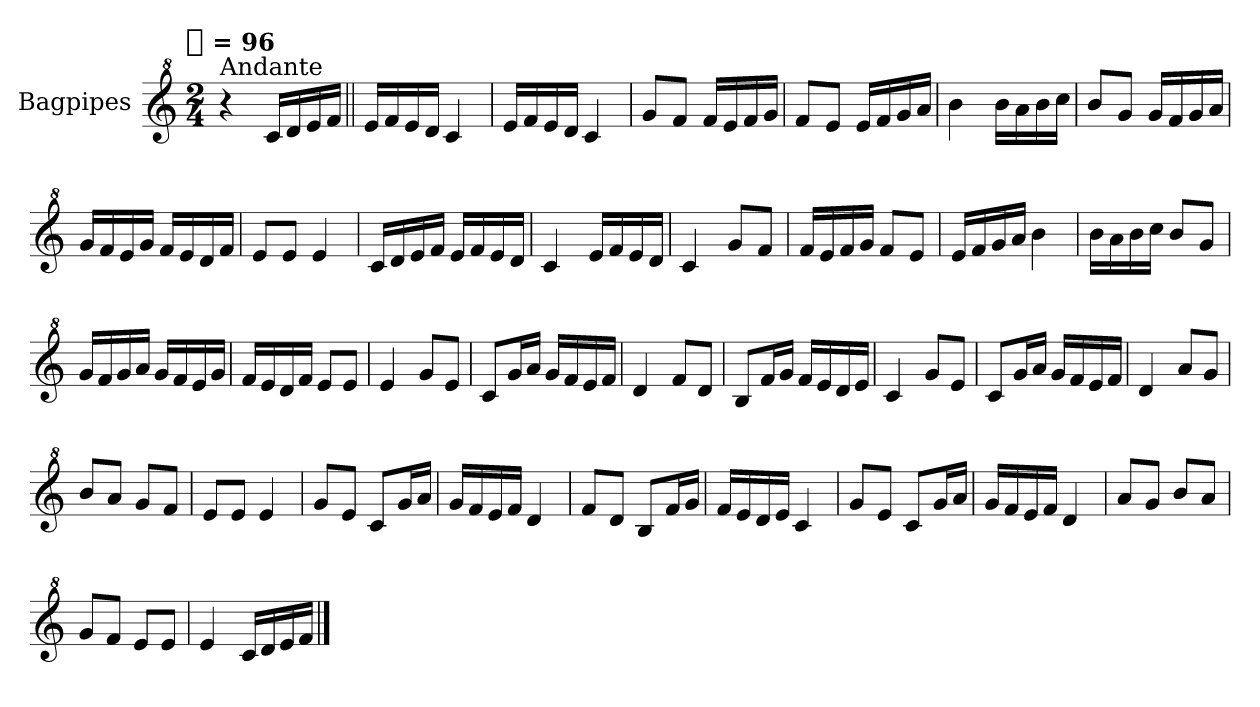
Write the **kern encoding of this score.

**kern
*part1
*staff1
*I"Bagpipes
*I'Bag
*clefG^2
*k[]
!!LO:TX:omd:t=[quarter] = 96
*M2/4
*MM96
=1
!LO:TX:a:t=Andante
4r
16ccLL
16dd
16ee
16ffJJ
=||
16eeLL
16ff
16ee
16ddJJ
4cc
=
16eeLL
16ff
16ee
16ddJJ
4cc
=
8ggL
8ffJ
16ffLL
16ee
16ff
16ggJJ
=
8ffL
8eeJ
16eeLL
16ff
16gg
16aaJJ
=
4bb
16bbLL
16aa
16bb
16cccJJ
=
8bbL
8ggJ
16ggLL
16ff
16gg
16aaJJ
=
16ggLL
16ff
16ee
16ggJJ
16ffLL
16ee
16dd
16ffJJ
=
8eeL
8eeJ
4ee
=
16ccLL
16dd
16ee
16ffJJ
16eeLL
16ff
16ee
16ddJJ
=
4cc
16eeLL
16ff
16ee
16ddJJ
=
4cc
8ggL
8ffJ
=
16ffLL
16ee
16ff
16ggJJ
8ffL
8eeJ
=
16eeLL
16ff
16gg
16aaJJ
4bb
=
16bbLL
16aa
16bb
16cccJJ
8bbL
8ggJ
=
16ggLL
16ff
16gg
16aaJJ
16ggLL
16ff
16ee
16ggJJ
=
16ffLL
16ee
16dd
16ffJJ
8eeL
8eeJ
=
4ee
8ggL
8eeJ
=
8ccL
16ggL
16aaJJ
16ggLL
16ff
16ee
16ffJJ
=
4dd
8ffL
8ddJ
=
8bL
16ffL
16ggJJ
16ffLL
16ee
16dd
16eeJJ
=
4cc
8ggL
8eeJ
=
8ccL
16ggL
16aaJJ
16ggLL
16ff
16ee
16ffJJ
=
4dd
8aaL
8ggJ
=
8bbL
8aaJ
8ggL
8ffJ
=
8eeL
8eeJ
4ee
=
8ggL
8eeJ
8ccL
16ggL
16aaJJ
=
16ggLL
16ff
16ee
16ffJJ
4dd
=
8ffL
8ddJ
8bL
16ffL
16ggJJ
=
16ffLL
16ee
16dd
16eeJJ
4cc
=
8ggL
8eeJ
8ccL
16ggL
16aaJJ
=
16ggLL
16ff
16ee
16ffJJ
4dd
=
8aaL
8ggJ
8bbL
8aaJ
=
8ggL
8ffJ
8eeL
8eeJ
=
4ee
16ccLL
16dd
16ee
16ffJJ
==
*-
